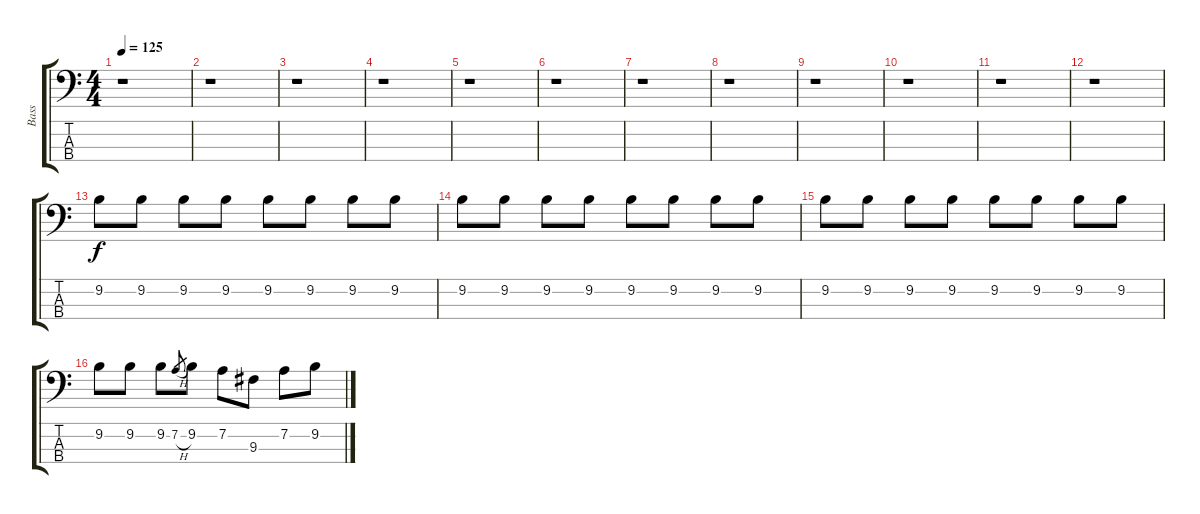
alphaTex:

\track ("Bass" "Bass") {instrument slapbass1}
\staff {score tabs}
\tuning (G2 D2 A1 E1) {hide}
\ts (4 4)
\tempo 125
\clef f4
\ks c
r.1{dy f} |
r.1 |
r.1 |
r.1 |
r.1 |
r.1 |
r.1 |
r.1 |
r.1 |
r.1 |
r.1 |
r.1 |
9.2.8 9.2.8 9.2.8 9.2.8 9.2.8 9.2.8 9.2.8 9.2.8 |
9.2.8 9.2.8 9.2.8 9.2.8 9.2.8 9.2.8 9.2.8 9.2.8 |
9.2.8 9.2.8 9.2.8 9.2.8 9.2.8 9.2.8 9.2.8 9.2.8 |
9.2.8 9.2.8 9.2.8 7.2{h}.8{gr} 9.2.8 7.2.8 9.3.8 7.2.8 9.2.8
